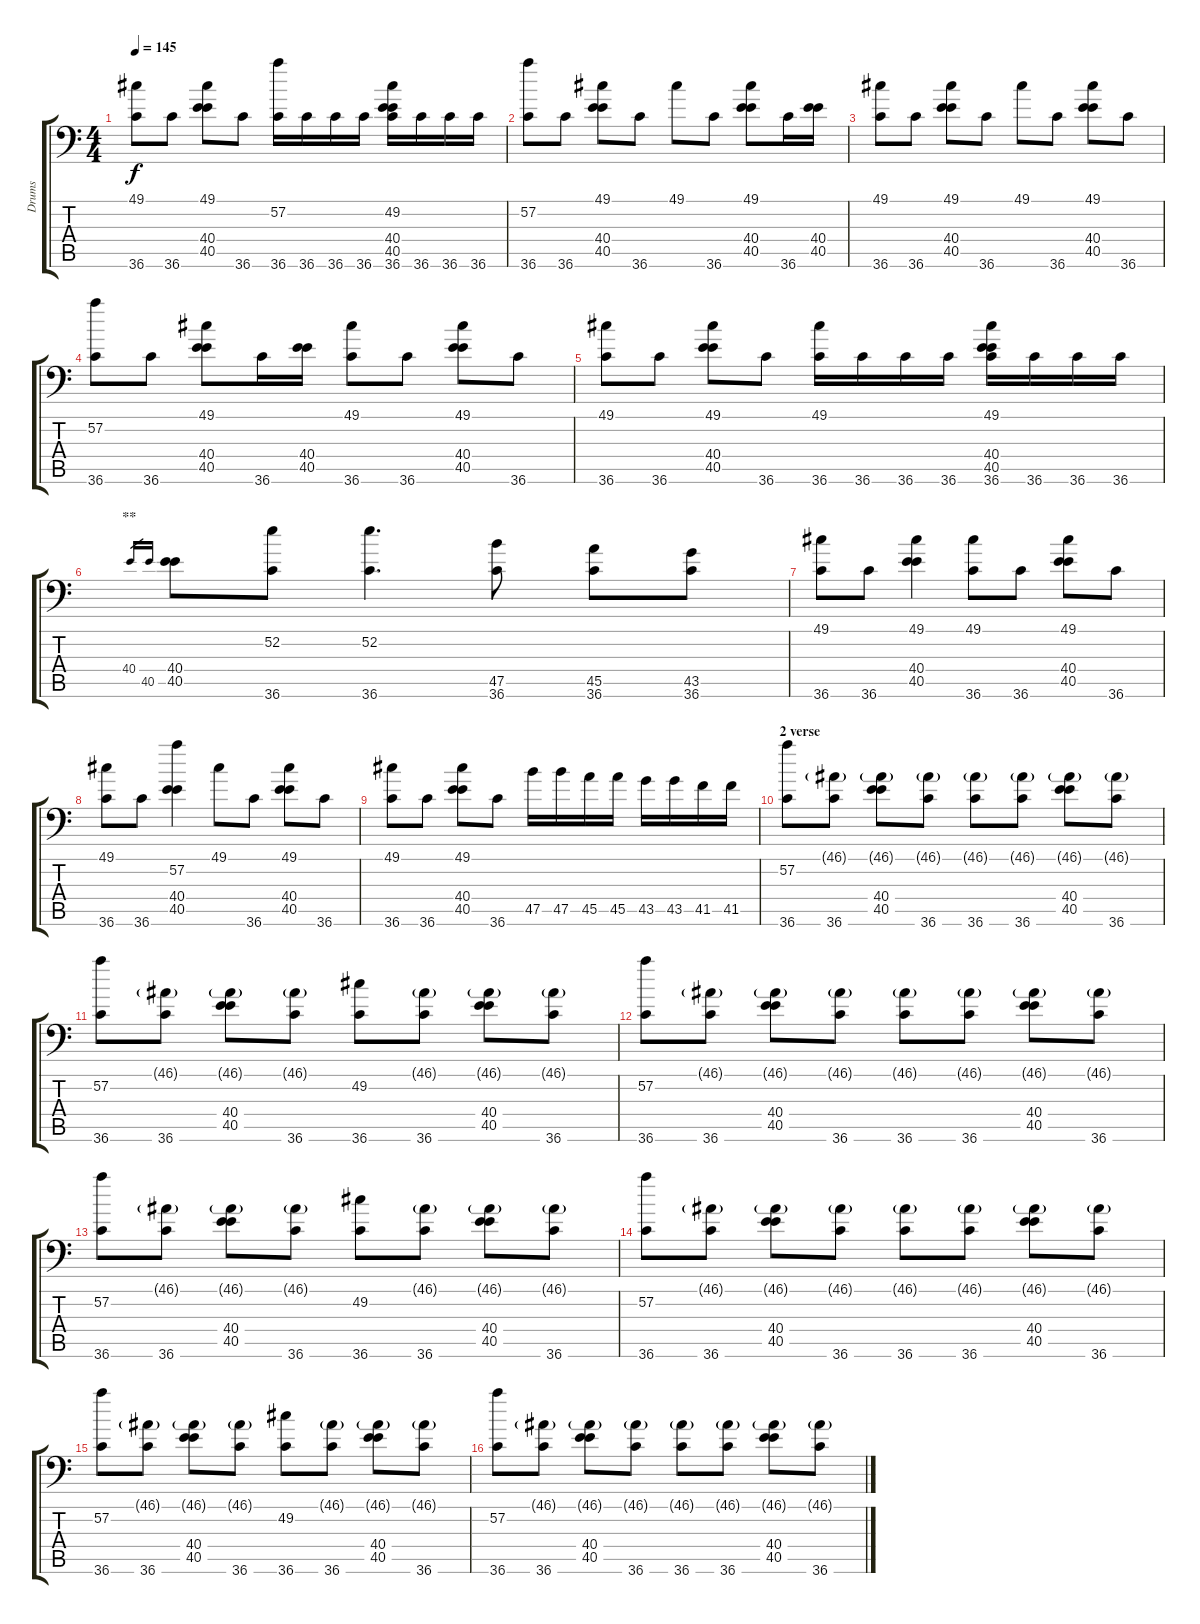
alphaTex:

\track ("Drums" "Drums") {instrument acousticgrandpiano}
\staff {score tabs}
\tuning (C-1 C-1 C-1 C-1 C-1 C-1) {hide}
\ts (4 4)
\tempo 145
\clef f4
\ks c
(49.1 36.6).8{dy f} 36.6.8 (49.1 40.4 40.5).8 36.6.8 (57.2 36.6).16 36.6.16 36.6.16 36.6.16 (49.2 40.4 40.5 36.6).16 36.6.16 36.6.16 36.6.16 |
(57.2 36.6).8 36.6.8 (49.1 40.4 40.5).8 36.6.8 49.1.8 36.6.8 (49.1 40.4 40.5).8 36.6.16 (40.4 40.5).16 |
(49.1 36.6).8 36.6.8 (49.1 40.4 40.5).8 36.6.8 49.1.8 36.6.8 (49.1 40.4 40.5).8 36.6.8 |
(57.2 36.6).8 36.6.8 (49.1 40.4 40.5).8 36.6.16 (40.4 40.5).16 (49.1 36.6).8 36.6.8 (49.1 40.4 40.5).8 36.6.8 |
(49.1 36.6).8 36.6.8 (49.1 40.4 40.5).8 36.6.8 (49.1 36.6).16 36.6.16 36.6.16 36.6.16 (49.1 40.4 40.5 36.6).16 36.6.16 36.6.16 36.6.16 |
\section ("" "**")
40.4.16{gr} 40.5.16{gr} (40.4 40.5).8 (52.2 36.6).8 (52.2 36.6).4{d} (47.5 36.6).8 (45.5 36.6).8 (43.5 36.6).8 |
(49.1 36.6).8 36.6.8 (49.1 40.4 40.5).4 (49.1 36.6).8 36.6.8 (49.1 40.4 40.5).8 36.6.8 |
(49.1 36.6).8 36.6.8 (57.2 40.4 40.5).4 49.1.8 36.6.8 (49.1 40.4 40.5).8 36.6.8 |
(49.1 36.6).8 36.6.8 (49.1 40.4 40.5).8 36.6.8 47.5.16 47.5.16 45.5.16 45.5.16 43.5.16 43.5.16 41.5.16 41.5.16 |
\section ("" "2 verse")
(57.2 36.6).8 (46.1{g} 36.6).8 (46.1{g} 40.4 40.5).8 (46.1{g} 36.6).8 (46.1{g} 36.6).8 (46.1{g} 36.6).8 (46.1{g} 40.4 40.5).8 (46.1{g} 36.6).8 |
(57.2 36.6).8 (46.1{g} 36.6).8 (46.1{g} 40.4 40.5).8 (46.1{g} 36.6).8 (49.2 36.6).8 (46.1{g} 36.6).8 (46.1{g} 40.4 40.5).8 (46.1{g} 36.6).8 |
(57.2 36.6).8 (46.1{g} 36.6).8 (46.1{g} 40.4 40.5).8 (46.1{g} 36.6).8 (46.1{g} 36.6).8 (46.1{g} 36.6).8 (46.1{g} 40.4 40.5).8 (46.1{g} 36.6).8 |
(57.2 36.6).8 (46.1{g} 36.6).8 (46.1{g} 40.4 40.5).8 (46.1{g} 36.6).8 (49.2 36.6).8 (46.1{g} 36.6).8 (46.1{g} 40.4 40.5).8 (46.1{g} 36.6).8 |
(57.2 36.6).8 (46.1{g} 36.6).8 (46.1{g} 40.4 40.5).8 (46.1{g} 36.6).8 (46.1{g} 36.6).8 (46.1{g} 36.6).8 (46.1{g} 40.4 40.5).8 (46.1{g} 36.6).8 |
(57.2 36.6).8 (46.1{g} 36.6).8 (46.1{g} 40.4 40.5).8 (46.1{g} 36.6).8 (49.2 36.6).8 (46.1{g} 36.6).8 (46.1{g} 40.4 40.5).8 (46.1{g} 36.6).8 |
(57.2 36.6).8 (46.1{g} 36.6).8 (46.1{g} 40.4 40.5).8 (46.1{g} 36.6).8 (46.1{g} 36.6).8 (46.1{g} 36.6).8 (46.1{g} 40.4 40.5).8 (46.1{g} 36.6).8
